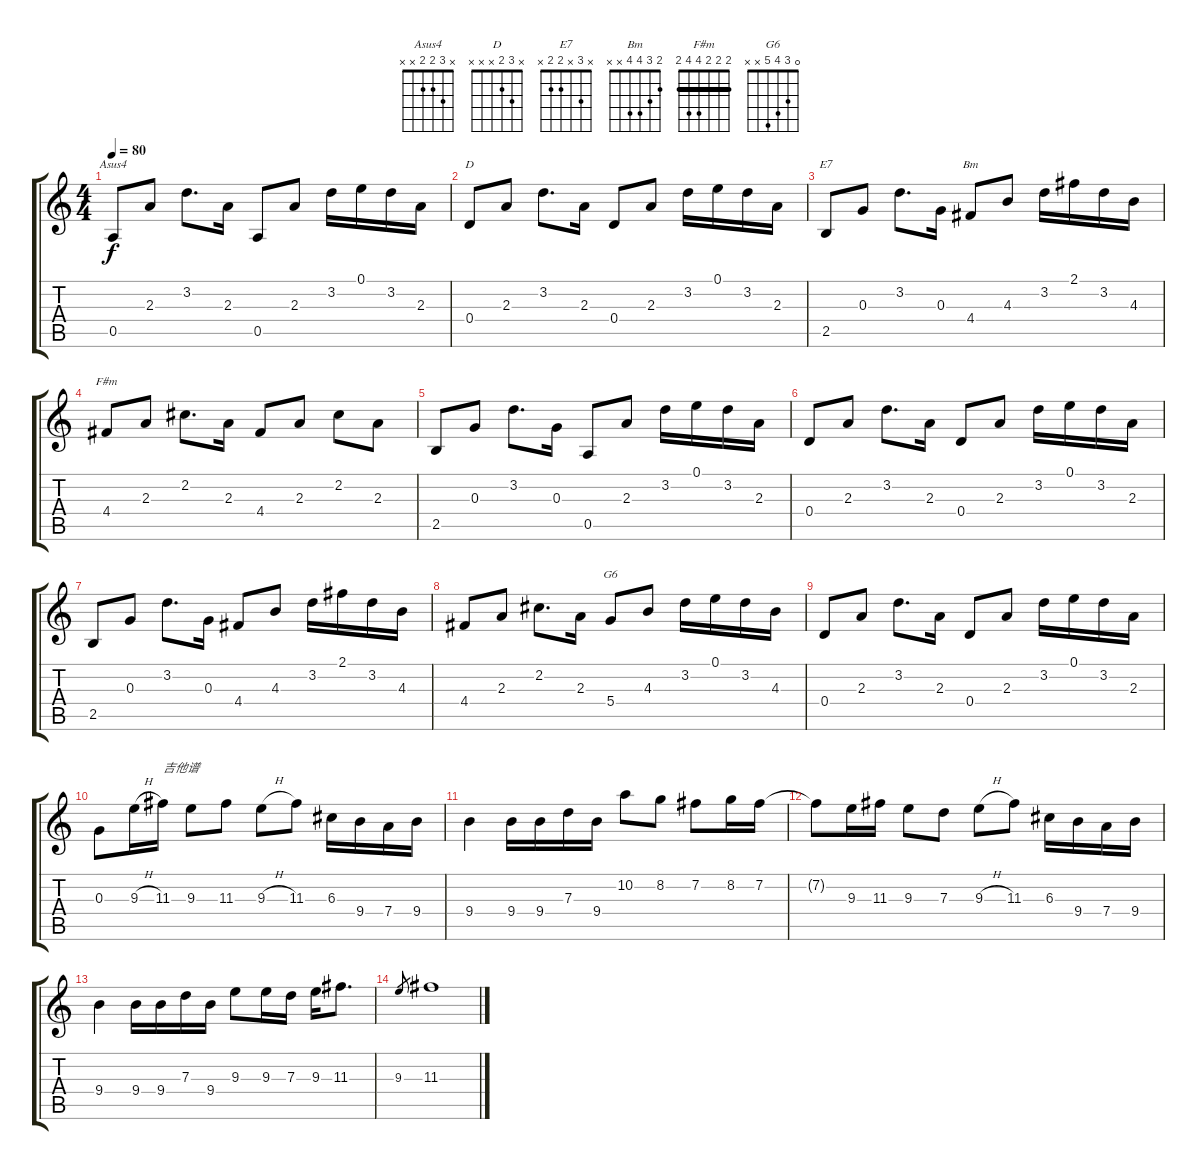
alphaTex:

\track "" {instrument acousticguitarsteel}
\staff {score tabs}
\tuning (E4 B3 G3 D3 A2 E2) {hide}
\chord ("Asus4" x 3 2 2 x x)
\chord ("D" x 3 2 x x x)
\chord ("E7" x 3 x 2 2 x)
\chord ("Bm" 2 3 4 4 x x)
\chord ("F#m" 2 2 2 4 4 2) {barre 2}
\chord ("G6" 0 3 4 5 x x)
\ts (4 4)
\tempo 80
\clef g2
\ks c
0.5.8{ch "Asus4" dy f} 2.3.8 3.2.8{d} 2.3.16 0.5.8 2.3.8 3.2.16 0.1.16 3.2.16 2.3.16 |
0.4.8{ch "D"} 2.3.8 3.2.8{d} 2.3.16 0.4.8 2.3.8 3.2.16 0.1.16 3.2.16 2.3.16 |
2.5.8{ch "E7"} 0.3.8 3.2.8{d} 0.3.16 4.4.8{ch "Bm"} 4.3.8 3.2.16 2.1.16 3.2.16 4.3.16 |
4.4.8{ch "F#m"} 2.3.8 2.2.8{d} 2.3.16 4.4.8 2.3.8 2.2.8 2.3.8 |
2.5.8 0.3.8 3.2.8{d} 0.3.16 0.5.8 2.3.8 3.2.16 0.1.16 3.2.16 2.3.16 |
0.4.8 2.3.8 3.2.8{d} 2.3.16 0.4.8 2.3.8 3.2.16 0.1.16 3.2.16 2.3.16 |
2.5.8 0.3.8 3.2.8{d} 0.3.16 4.4.8 4.3.8 3.2.16 2.1.16 3.2.16 4.3.16 |
4.4.8 2.3.8 2.2.8{d} 2.3.16 5.4.8{ch "G6"} 4.3.8 3.2.16 0.1.16 3.2.16 4.3.16 |
0.4.8 2.3.8 3.2.8{d} 2.3.16 0.4.8 2.3.8 3.2.16 0.1.16 3.2.16 2.3.16 |
0.3.8 9.3{h}.16 11.3.16{txt "吉他谱"} 9.3.8 11.3.8 9.3{h}.8 11.3.8 6.3.16 9.4.16 7.4.16 9.4.16 |
9.4.4 9.4.16 9.4.16 7.3.16 9.4.16 10.2.8 8.2.8 7.2.8 8.2.16 7.2.16 |
7.2{t}.8 9.3.16 11.3.16 9.3.8 7.3.8 9.3{h}.8 11.3.8 6.3.16 9.4.16 7.4.16 9.4.16 |
9.4.4 9.4.16 9.4.16 7.3.16 9.4.16 9.3.8 9.3.16 7.3.16 9.3.16 11.3.8{d} |
9.3.8{gr} 11.3.1
